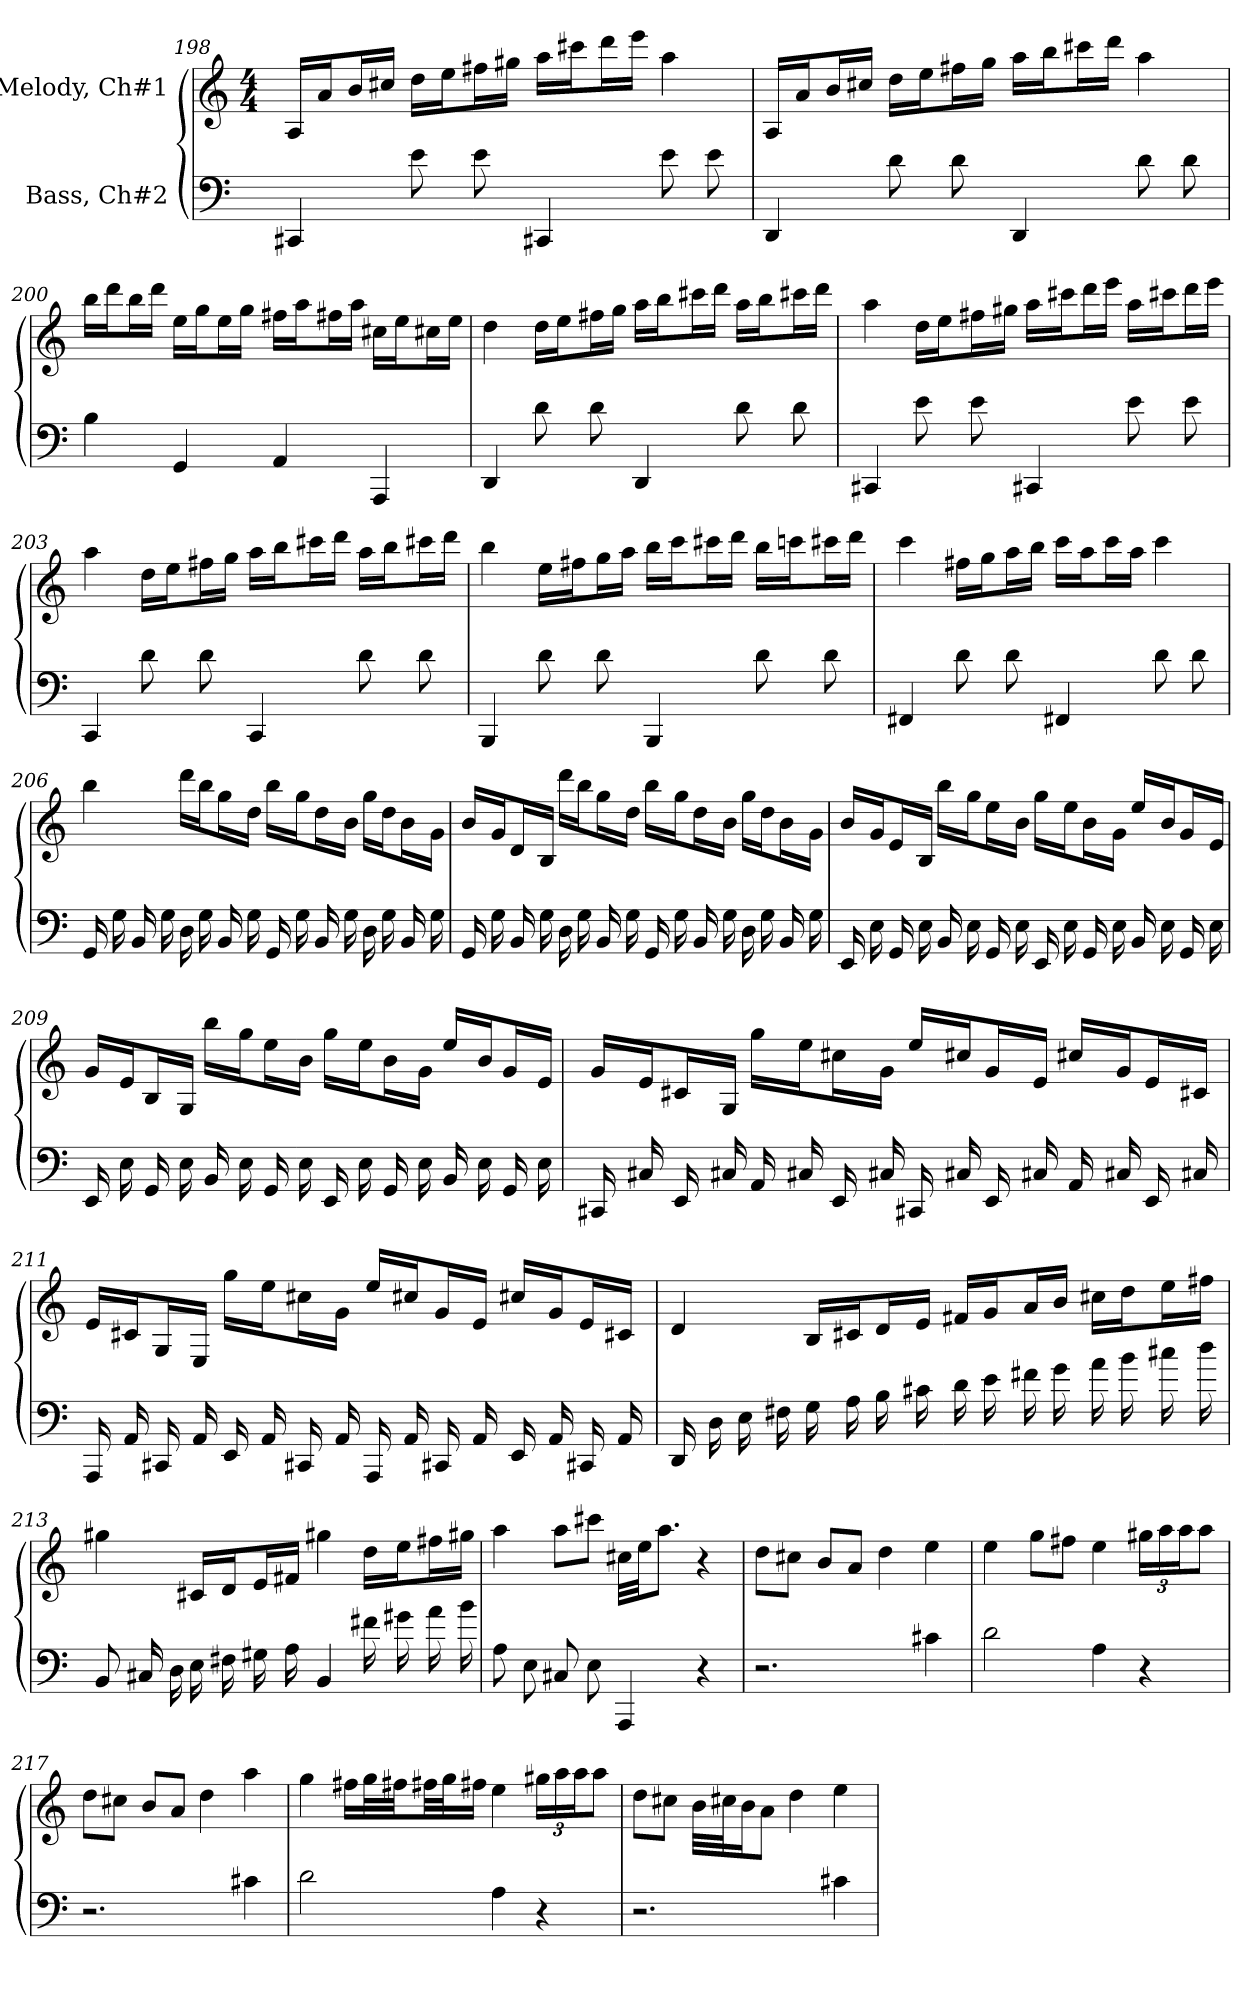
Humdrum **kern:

**kern	**kern
*part2	*part1
*staff2	*staff1
*I"Bass, Ch#2	*I"Melody, Ch#1
*clefF4	*
*	*M4/4
=198	=198
4CC#X	16ALL
.	16aJ
.	16bL
.	16cc#XJJ
8e	16ddLL
.	16eeJ
8e	16ff#XL
.	16gg#XJJ
4CC#X	16aaLL
.	16ccc#XJ
.	16dddL
.	16eeeJJ
8e	4aa
8e	.
=199	=199
4DD	16ALL
.	16aJ
.	16bL
.	16cc#XJJ
8d	16ddLL
.	16eeJ
8d	16ff#XL
.	16ggJJ
4DD	16aaLL
.	16bbJ
.	16ccc#XL
.	16dddJJ
8d	4aa
8d	.
=200	=200
4B	16bbLL
.	16dddJ
.	16bbL
.	16dddJJ
4GG	16eeLL
.	16ggJ
.	16eeL
.	16ggJJ
4AA	16ff#XLL
.	16aaJ
.	16ff#XL
.	16aaJJ
4AAA	16cc#XLL
.	16eeJ
.	16cc#XL
.	16eeJJ
=201	=201
4DD	4dd
8d	16ddLL
.	16eeJ
8d	16ff#XL
.	16ggJJ
4DD	16aaLL
.	16bbJ
.	16ccc#XL
.	16dddJJ
8d	16aaLL
.	16bbJ
8d	16ccc#XL
.	16dddJJ
=202	=202
4CC#X	4aa
8e	16ddLL
.	16eeJ
8e	16ff#XL
.	16gg#XJJ
4CC#X	16aaLL
.	16ccc#XJ
.	16dddL
.	16eeeJJ
8e	16aaLL
.	16ccc#XJ
8e	16dddL
.	16eeeJJ
=203	=203
4CC	4aa
8d	16ddLL
.	16eeJ
8d	16ff#XL
.	16ggJJ
4CC	16aaLL
.	16bbJ
.	16ccc#XL
.	16dddJJ
8d	16aaLL
.	16bbJ
8d	16ccc#XL
.	16dddJJ
=204	=204
4BBB	4bb
8d	16eeLL
.	16ff#XJ
8d	16ggL
.	16aaJJ
4BBB	16bbLL
.	16cccJ
.	16ccc#XL
.	16dddJJ
8d	16bbLL
.	16cccJ
8d	16ccc#XL
.	16dddJJ
=205	=205
4FF#X	4ccc
8d	16ff#XLL
.	16ggJ
8d	16aaL
.	16bbJJ
4FF#X	16cccLL
.	16aaJ
.	16cccL
.	16aaJJ
8d	4ccc
8d	.
=206	=206
16GG	4bb
16G	.
16BB	.
16G	.
16D	16dddLL
16G	16bbJ
16BB	16ggL
16G	16ddJJ
16GG	16bbLL
16G	16ggJ
16BB	16ddL
16G	16bJJ
16D	16ggLL
16G	16ddJ
16BB	16bL
16G	16gJJ
=207	=207
16GG	16bLL
16G	16gJ
16BB	16dL
16G	16BJJ
16D	16dddLL
16G	16bbJ
16BB	16ggL
16G	16ddJJ
16GG	16bbLL
16G	16ggJ
16BB	16ddL
16G	16bJJ
16D	16ggLL
16G	16ddJ
16BB	16bL
16G	16gJJ
=208	=208
16EE	16bLL
16E	16gJ
16GG	16eL
16E	16BJJ
16BB	16bbLL
16E	16ggJ
16GG	16eeL
16E	16bJJ
16EE	16ggLL
16E	16eeJ
16GG	16bL
16E	16gJJ
16BB	16eeLL
16E	16bJ
16GG	16gL
16E	16eJJ
=209	=209
16EE	16gLL
16E	16eJ
16GG	16BL
16E	16GJJ
16BB	16bbLL
16E	16ggJ
16GG	16eeL
16E	16bJJ
16EE	16ggLL
16E	16eeJ
16GG	16bL
16E	16gJJ
16BB	16eeLL
16E	16bJ
16GG	16gL
16E	16eJJ
=210	=210
16CC#X	16gLL
16C#X	16eJ
16EE	16c#XL
16C#X	16GJJ
16AA	16ggLL
16C#X	16eeJ
16EE	16cc#XL
16C#X	16gJJ
16CC#X	16eeLL
16C#X	16cc#XJ
16EE	16gL
16C#X	16eJJ
16AA	16cc#XLL
16C#X	16gJ
16EE	16eL
16C#X	16c#XJJ
=211	=211
16AAA	16eLL
16AA	16c#XJ
16CC#X	16GL
16AA	16EJJ
16EE	16ggLL
16AA	16eeJ
16CC#X	16cc#XL
16AA	16gJJ
16AAA	16eeLL
16AA	16cc#XJ
16CC#X	16gL
16AA	16eJJ
16EE	16cc#XLL
16AA	16gJ
16CC#X	16eL
16AA	16c#XJJ
=212	=212
16DD	4d
16D	.
16E	.
16F#X	.
16G	16BLL
16A	16c#XJ
16B	16dL
16c#X	16eJJ
16d	16f#XLL
16e	16gJ
16f#X	16aL
16g	16bJJ
16a	16cc#XLL
16b	16ddJ
16cc#X	16eeL
16dd	16ff#XJJ
=213	=213
8BB	4gg#X
16C#X	.
16D	.
16E	16c#XLL
16F#X	16dJ
16G#X	16eL
16A	16f#XJJ
4BB	4gg#X
16f#X	16ddLL
16g#X	16eeJ
16a	16ff#XL
16b	16gg#XJJ
=214	=214
8A	4aa
8E	.
8C#X	8aaL
8E	8ccc#XJ
4AAA	32cc#XLLL
.	32eeJJ
.	8.aaJ
4r	4r
=215	=215
2.r	8ddL
.	8cc#XJ
.	8bL
.	8aJ
.	4dd
4c#X	4ee
=216	=216
2d	4ee
.	8ggL
.	8ff#XJ
4A	4ee
4r	24gg#XLL
.	24aa
.	24aaJ
.	8aaJ
=217	=217
2.r	8ddL
.	8cc#XJ
.	8bL
.	8aJ
.	4dd
4c#X	4aa
=218	=218
2d	4gg
.	16ff#XLL
.	32ggL
.	32ff#XJJ
.	32ff#XLL
.	32ggJ
.	16ff#XJJ
4A	4ee
4r	24gg#XLL
.	24aa
.	24aaJ
.	8aaJ
=219	=219
2.r	8ddL
.	8cc#XJ
.	32bLLL
.	32cc#XJ
.	16bJ
.	8aJ
.	4dd
4c#X	4ee
=	=
*-	*-
